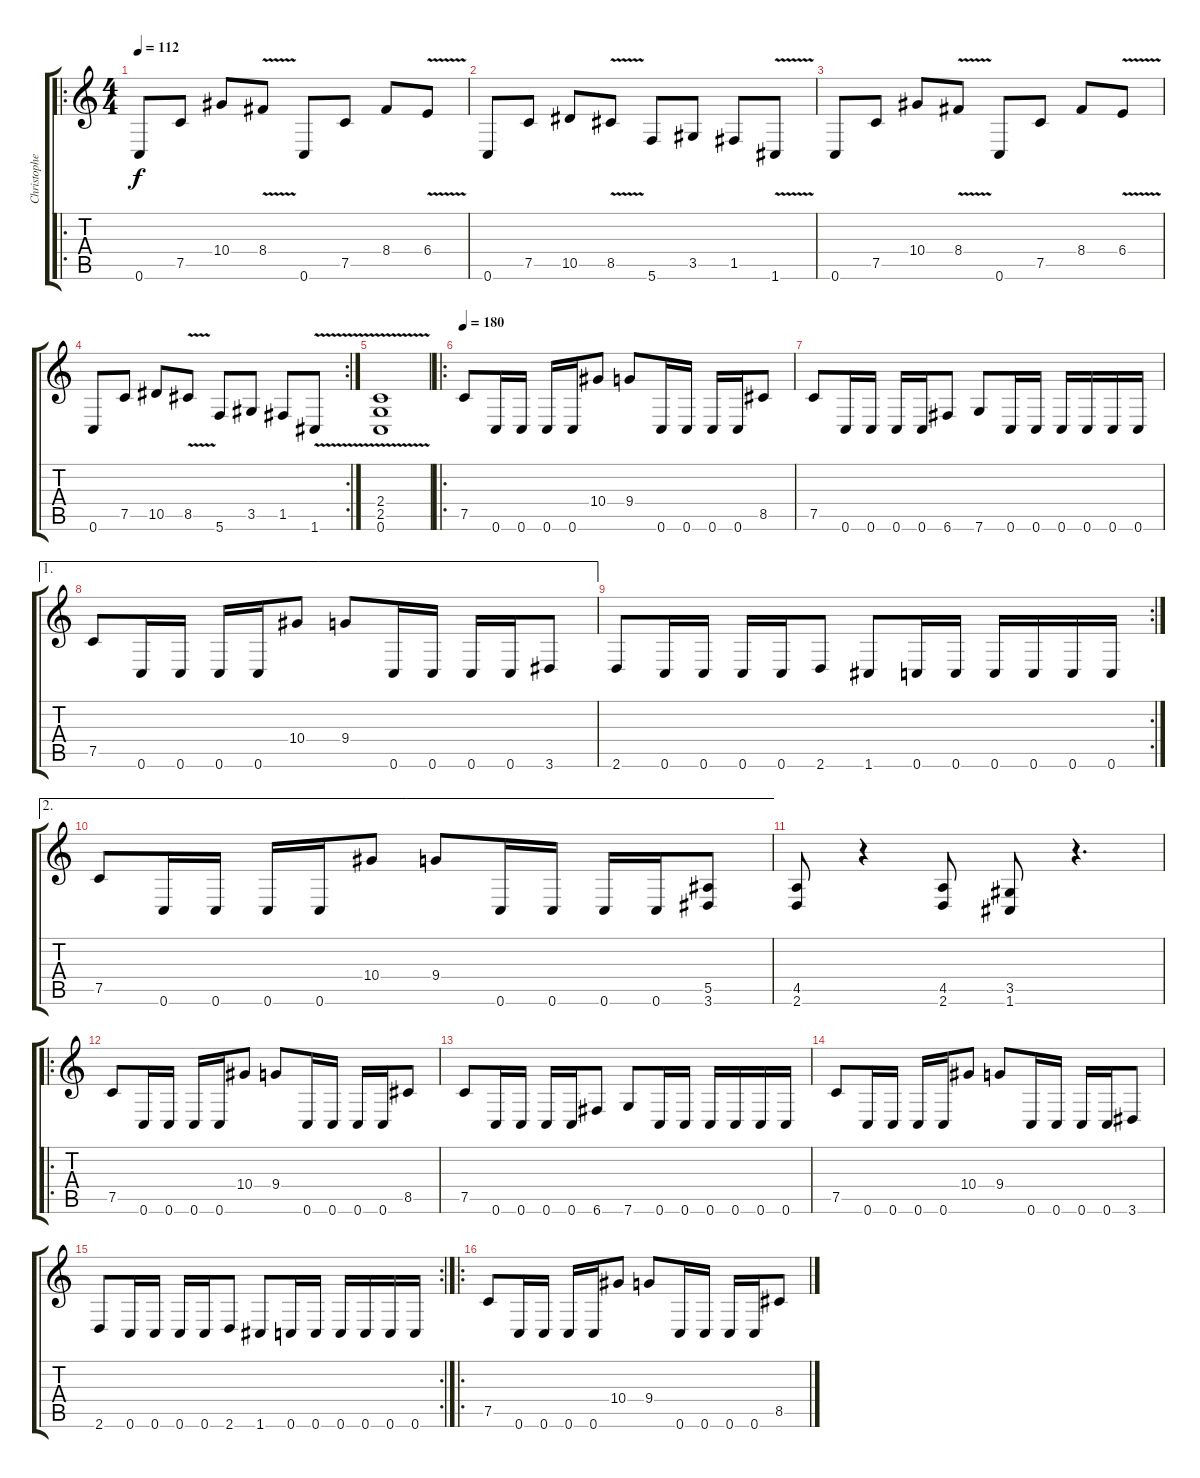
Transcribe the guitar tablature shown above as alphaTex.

\track ("Christopher Amott" "Christophe") {instrument distortionguitar}
\staff {score tabs}
\tuning (C4 G3 Eb3 Bb2 F2 C2) {hide}
\ro
\ts (4 4)
\tempo 112
\clef g2
\ks c
0.6.8{dy f instrument distortionguitar} 7.5.8 10.4.8 8.4{v}.8 0.6.8 7.5.8 8.4.8 6.4{v}.8 |
0.6.8 7.5.8 10.5.8 8.5{v}.8 5.6.8 3.5.8 1.5.8 1.6{v}.8 |
0.6.8 7.5.8 10.4.8 8.4{v}.8 0.6.8 7.5.8 8.4.8 6.4{v}.8 |
\rc 2
0.6.8 7.5.8 10.5.8 8.5{v}.8 5.6.8 3.5.8 1.5.8 1.6{v}.8 |
(2.4{v} 2.5 0.6).1 |
\ro
\tempo 180
7.5.8 0.6.16 0.6.16 0.6.16 0.6.16 10.4.8 9.4.8 0.6.16 0.6.16 0.6.16 0.6.16 8.5.8 |
7.5.8 0.6.16 0.6.16 0.6.16 0.6.16 6.6.8 7.6.8 0.6.16 0.6.16 0.6.16 0.6.16 0.6.16 0.6.16 |
\ae 1
7.5.8 0.6.16 0.6.16 0.6.16 0.6.16 10.4.8 9.4.8 0.6.16 0.6.16 0.6.16 0.6.16 3.6.8 |
\rc 2
2.6.8 0.6.16 0.6.16 0.6.16 0.6.16 2.6.8 1.6.8 0.6.16 0.6.16 0.6.16 0.6.16 0.6.16 0.6.16 |
\ae 2
7.5.8 0.6.16 0.6.16 0.6.16 0.6.16 10.4.8 9.4.8 0.6.16 0.6.16 0.6.16 0.6.16 (5.5 3.6).8 |
(4.5 2.6).8 r.4 (4.5 2.6).8 (3.5 1.6).8 r.4{d} |
\ro
7.5.8 0.6.16 0.6.16 0.6.16 0.6.16 10.4.8 9.4.8 0.6.16 0.6.16 0.6.16 0.6.16 8.5.8 |
7.5.8 0.6.16 0.6.16 0.6.16 0.6.16 6.6.8 7.6.8 0.6.16 0.6.16 0.6.16 0.6.16 0.6.16 0.6.16 |
7.5.8 0.6.16 0.6.16 0.6.16 0.6.16 10.4.8 9.4.8 0.6.16 0.6.16 0.6.16 0.6.16 3.6.8 |
\rc 2
2.6.8 0.6.16 0.6.16 0.6.16 0.6.16 2.6.8 1.6.8 0.6.16 0.6.16 0.6.16 0.6.16 0.6.16 0.6.16 |
\ro
7.5.8 0.6.16 0.6.16 0.6.16 0.6.16 10.4.8 9.4.8 0.6.16 0.6.16 0.6.16 0.6.16 8.5.8
